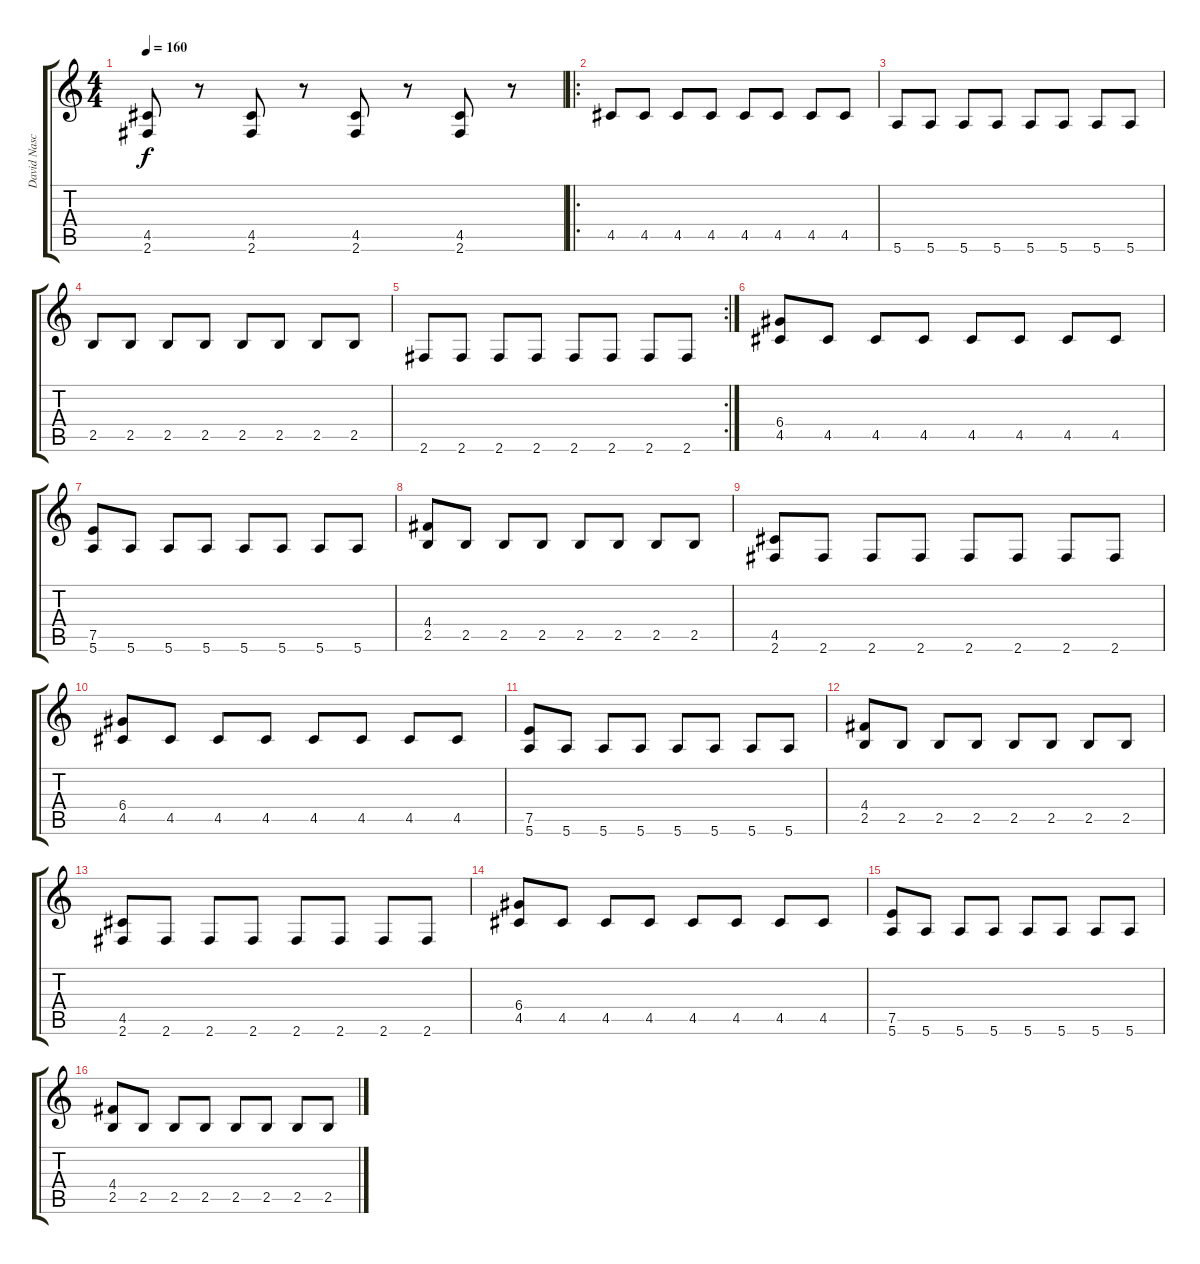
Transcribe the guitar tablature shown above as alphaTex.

\track ("David Nascimento" "David Nasc") {instrument distortionguitar}
\staff {score tabs}
\tuning (E4 B3 G3 D3 A2 E2) {hide}
\ts (4 4)
\tempo 160
\clef g2
\ks c
(4.5 2.6).8{dy f} r.8 (4.5 2.6).8 r.8 (4.5 2.6).8 r.8 (4.5 2.6).8 r.8 |
\ro
4.5.8 4.5.8 4.5.8 4.5.8 4.5.8 4.5.8 4.5.8 4.5.8 |
5.6.8 5.6.8 5.6.8 5.6.8 5.6.8 5.6.8 5.6.8 5.6.8 |
2.5.8 2.5.8 2.5.8 2.5.8 2.5.8 2.5.8 2.5.8 2.5.8 |
\rc 2
2.6.8 2.6.8 2.6.8 2.6.8 2.6.8 2.6.8 2.6.8 2.6.8 |
(6.4 4.5).8 4.5.8 4.5.8 4.5.8 4.5.8 4.5.8 4.5.8 4.5.8 |
(7.5 5.6).8 5.6.8 5.6.8 5.6.8 5.6.8 5.6.8 5.6.8 5.6.8 |
(4.4 2.5).8 2.5.8 2.5.8 2.5.8 2.5.8 2.5.8 2.5.8 2.5.8 |
(4.5 2.6).8 2.6.8 2.6.8 2.6.8 2.6.8 2.6.8 2.6.8 2.6.8 |
(6.4 4.5).8 4.5.8 4.5.8 4.5.8 4.5.8 4.5.8 4.5.8 4.5.8 |
(7.5 5.6).8 5.6.8 5.6.8 5.6.8 5.6.8 5.6.8 5.6.8 5.6.8 |
(4.4 2.5).8 2.5.8 2.5.8 2.5.8 2.5.8 2.5.8 2.5.8 2.5.8 |
(4.5 2.6).8 2.6.8 2.6.8 2.6.8 2.6.8 2.6.8 2.6.8 2.6.8 |
(6.4 4.5).8 4.5.8 4.5.8 4.5.8 4.5.8 4.5.8 4.5.8 4.5.8 |
(7.5 5.6).8 5.6.8 5.6.8 5.6.8 5.6.8 5.6.8 5.6.8 5.6.8 |
(4.4 2.5).8 2.5.8 2.5.8 2.5.8 2.5.8 2.5.8 2.5.8 2.5.8
